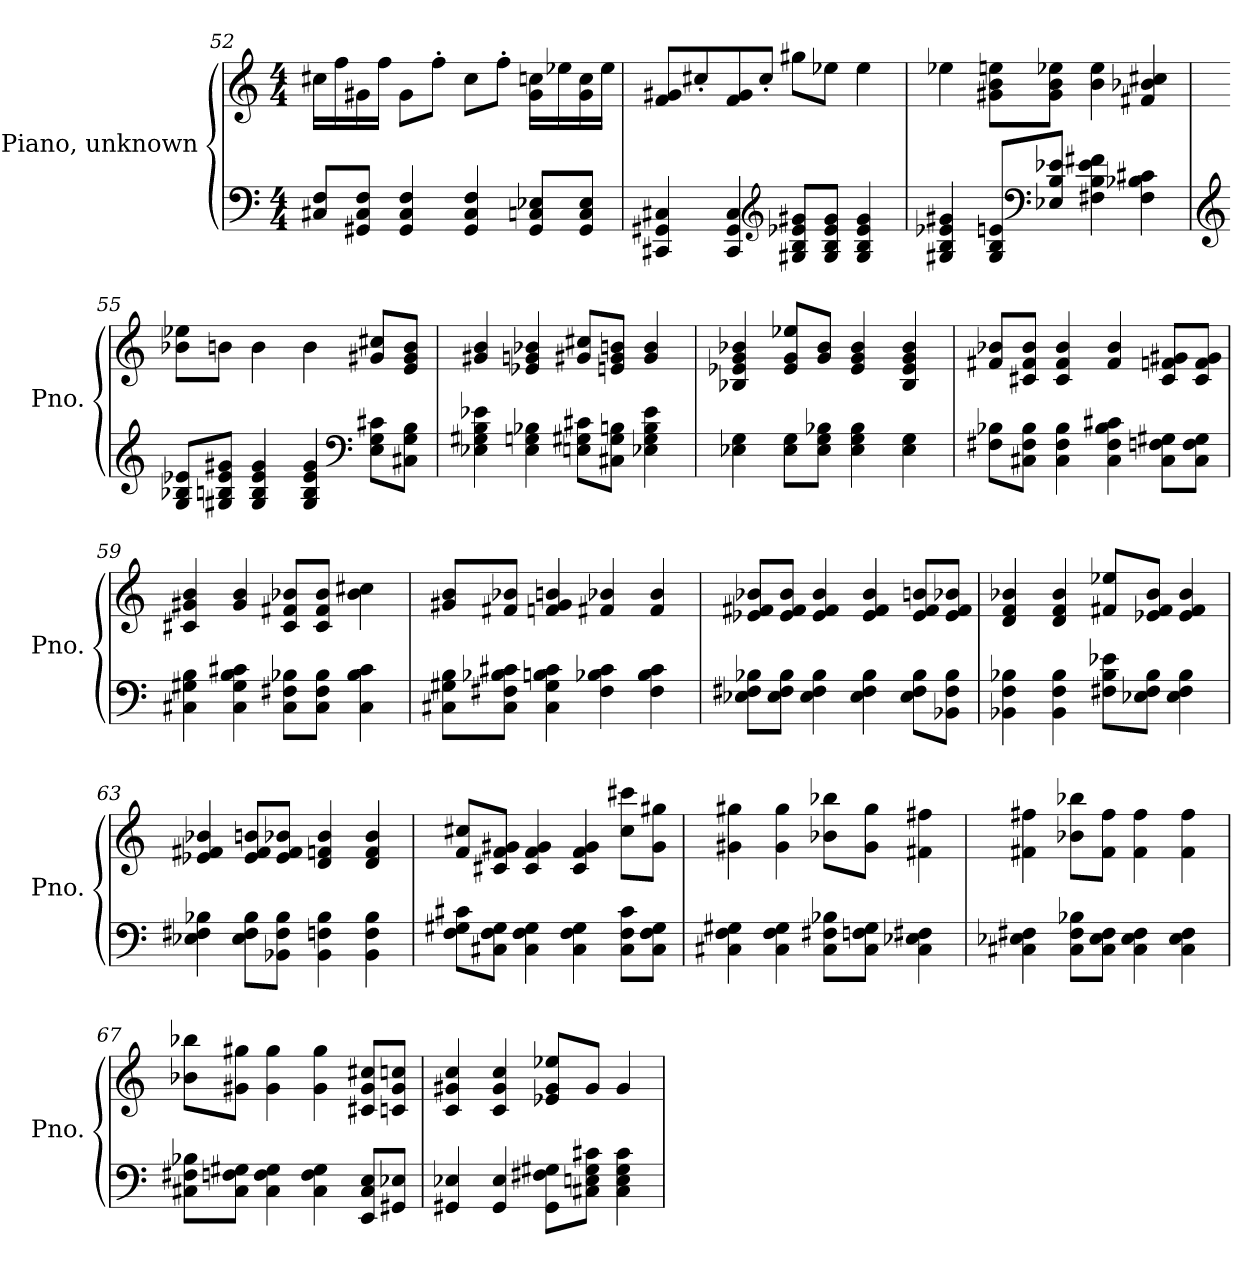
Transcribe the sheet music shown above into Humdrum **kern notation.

**kern	**kern
*part1	*part1
*staff2	*staff1
*I"Piano, unknown	*
*I'Pno.	*
*clefF4	*clefG2
*k[]	*k[]
*M4/4	*M4/4
=52	=52
8C#X/ 8F/L	16cc#X\LL
.	16ff\
8GG#X/ 8C#/ 8F/J	16g#X\
.	16ff\JJ
4GG#/ 4C#/ 4F/	8g#\L
.	8ff'\J
4GG#/ 4C#/ 4F/	8cc#\L
.	8ff'\J
8GG#/ 8Cn/ 8E-X/L	16g#\ 16ccn\LL
.	16ee-X\
8GG#/ 8C/ 8E-/J	16g#\ 16cc\
.	16ee-\JJ
!!LO:LB:g=z
=53	=53
4CC#X/ 4GG#X/ 4C#X/	8f/ 8g#X/L
.	8cc#X'/
4CC#/ 4GG#/ 4C#/	8f/ 8g#/
.	8cc#'/J
*clefG2	*
8G#X/ 8B/ 8e-X/ 8g#X/L	8gg#X\L
8G#/ 8B/ 8e-/ 8g#/J	8ee-X\J
4G#/ 4B/ 4e-/ 4g#/	4ee-\
=54	=54
4G#X/ 4B/ 4e-X/ 4g#X/	4ee-X\
8G#/ 8B/ 8en/L	8g#X\ 8b\ 8een\L
*clefF4	*
8E-X/ 8B/ 8e-X/J	8g#\ 8b\ 8ee-X\J
4F#X\ 4B\ 4e-\ 4f#X\	4b\ 4ee-\
4F#\ 4B-X\ 4c#X\	4f#X/ 4b-X/ 4cc#X/
=55	=55
*clefG2	*
8G/ 8B-X/ 8e-X/L	8b-X\ 8ee-X\L
8G#X/ 8Bn/ 8e-/ 8g#X/J	8bn\J
4G#/ 4B/ 4e-/ 4g#/	4b\
4G#/ 4B/ 4e-/ 4g#/	4b\
*clefF4	*
8E\ 8G#\ 8c#X\L	8g#X/ 8cc#X/L
8C#X\ 8G#\ 8B\J	8e/ 8g#/ 8b/J
!!LO:LB:g=z
=56	=56
4E-X\ 4G#X\ 4B\ 4e-X\	4g#X/ 4b/
4E-\ 4Gn\ 4B-X\	4e-X/ 4gn/ 4b-X/
8En\ 8G#X\ 8c#X\L	8g#X/ 8cc#X/L
8C#X\ 8G#\ 8Bn\J	8en/ 8g#/ 8bn/J
4E-X\ 4G#\ 4B\ 4e-\	4g#/ 4b/
=57	=57
4E-X\ 4G\	4B-X/ 4e-X/ 4g/ 4b-X/
8E-\ 8G\L	8e-/ 8g/ 8ee-X/L
8E-\ 8G\ 8B-X\J	8g/ 8b-/J
4E-\ 4G\ 4B-\	4e-/ 4g/ 4b-/
4E-\ 4G\	4B-/ 4e-/ 4g/ 4b-/
=58	=58
8F#X\ 8B-X\L	8f#X/ 8b-X/L
8C#X\ 8F#\ 8B-\J	8c#X/ 8f#/ 8b-/J
4C#\ 4F#\ 4B-\	4c#/ 4f#/ 4b-/
4C#\ 4F#\ 4B-\ 4c#X\	4f#/ 4b-/
8C#\ 8Fn\ 8G#X\L	8c#/ 8fn/ 8g#X/L
8C#\ 8F\ 8G#\J	8c#/ 8f/ 8g#/J
=59	=59
4C#X\ 4G#X\ 4B\	4c#X/ 4g#X/ 4b/
4C#\ 4G#\ 4B\ 4c#X\	4g#/ 4b/
8C#\ 8F#X\ 8B-X\L	8c#/ 8f#X/ 8b-X/L
8C#\ 8F#\ 8B-\J	8c#/ 8f#/ 8b-/J
4C#\ 4B-\ 4c#\	4b-\ 4cc#X\
!!LO:LB:g=z
=60	=60
8C#X\ 8G#X\ 8B\L	8g#X/ 8b/L
8C#\ 8F#X\ 8B-X\ 8c#X\J	8f#X/ 8b-X/J
4C#\ 4G#\ 4Bn\ 4c#\	4fn/ 4g#/ 4bn/
4F#\ 4B-X\ 4c#\	4f#X/ 4b-X/
4F#\ 4B-\ 4c#\	4f#/ 4b-/
=61	=61
8E-X\ 8F#X\ 8B-X\L	8e-X/ 8f#X/ 8b-X/L
8E-\ 8F#\ 8B-\J	8e-/ 8f#/ 8b-/J
4E-\ 4F#\ 4B-\	4e-/ 4f#/ 4b-/
4E-\ 4F#\ 4B-\	4e-/ 4f#/ 4b-/
8E-\ 8F#\ 8B-\L	8e-/ 8f#/ 8bn/L
8BB-X\ 8F#\ 8B-\J	8e-/ 8f#/ 8b-X/J
=62	=62
4BB-X\ 4F\ 4B-X\	4d/ 4f/ 4b-X/
4BB-\ 4F\ 4B-\	4d/ 4f/ 4b-/
8F#X\ 8B-\ 8e-X\L	8f#X/ 8ee-X/L
8E-X\ 8F#\ 8B-\J	8e-X/ 8f#/ 8b-/J
4E-\ 4F#\ 4B-\	4e-/ 4f#/ 4b-/
!!LO:LB:g=z
=63	=63
4E-X\ 4F#X\ 4B-X\	4e-X/ 4f#X/ 4b-X/
8E-\ 8F#\ 8B-\L	8e-/ 8f#/ 8bn/L
8BB-X\ 8F#\ 8B-\J	8e-/ 8f#/ 8b-X/J
4BB-\ 4Fn\ 4B-\	4d/ 4fn/ 4b-/
4BB-\ 4F\ 4B-\	4d/ 4f/ 4b-/
=64	=64
8F\ 8G#X\ 8c#X\L	8f/ 8cc#X/L
8C#X\ 8F\ 8G#\J	8c#X/ 8f/ 8g#X/J
4C#\ 4F\ 4G#\	4c#/ 4f/ 4g#/
4C#\ 4F\ 4G#\	4c#/ 4f/ 4g#/
8C#\ 8F\ 8c#\L	8cc#\ 8ccc#X\L
8C#\ 8F\ 8G#\J	8g#\ 8gg#X\J
=65	=65
4C#X\ 4F\ 4G#X\	4g#X\ 4gg#X\
4C#\ 4F\ 4G#\	4g#\ 4gg#\
8C#\ 8F#X\ 8B-X\L	8b-X\ 8bb-X\L
8C#\ 8Fn\ 8G#\J	8g#\ 8gg#\J
4C#\ 4E-X\ 4F#X\	4f#X\ 4ff#X\
!!LO:PB:g=z
=66	=66
4C#X\ 4E-X\ 4F#X\	4f#X\ 4ff#X\
8C#\ 8F#\ 8B-X\L	8b-X\ 8bb-X\L
8C#\ 8E-\ 8F#\J	8f#\ 8ff#\J
4C#\ 4E-\ 4F#\	4f#\ 4ff#\
4C#\ 4E-\ 4F#\	4f#\ 4ff#\
=67	=67
8C#X\ 8F#X\ 8B-X\L	8b-X\ 8bb-X\L
8C#\ 8Fn\ 8G#X\J	8g#X\ 8gg#X\J
4C#\ 4F\ 4G#\	4g#\ 4gg#\
4C#\ 4F\ 4G#\	4g#\ 4gg#\
8EE/ 8C#/ 8E/L	8c#X/ 8g#/ 8cc#X/L
8GG#X/ 8E-X/J	8cn/ 8g#/ 8ccn/J
=68	=68
4GG#X/ 4E-X/	4c/ 4g#X/ 4cc/
4GG#/ 4E-/	4c/ 4g#/ 4cc/
8GG#\ 8F#X\ 8G#X\L	8e-X/ 8g#/ 8ee-X/L
8C#X\ 8En\ 8G#\ 8c#X\J	8g#/J
4C#\ 4E\ 4G#\ 4c#\	4g#/
=	=
*-	*-
